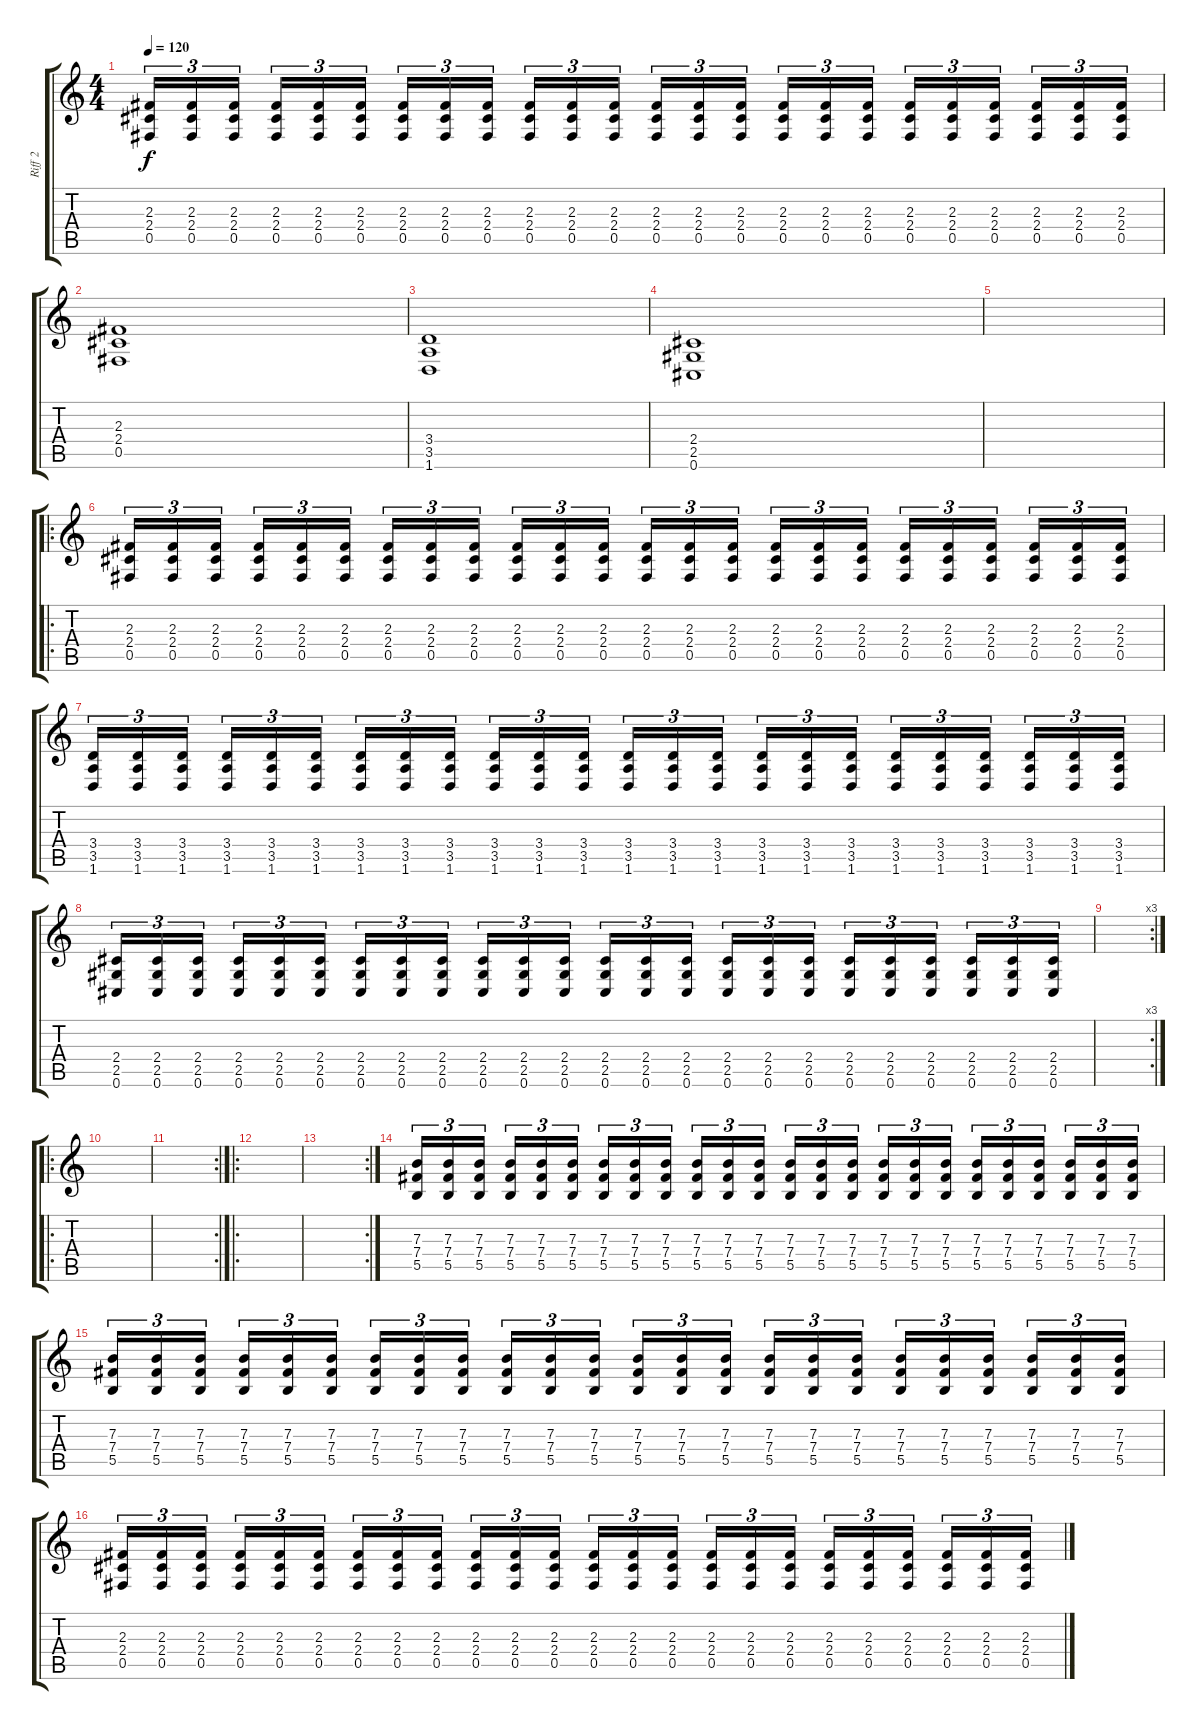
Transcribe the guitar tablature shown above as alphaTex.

\track ("Riff 2" "Riff 2") {instrument distortionguitar}
\staff {score tabs}
\tuning (Db4 Ab3 E3 B2 Gb2 Db2) {hide}
\ts (4 4)
\tempo 120
\clef g2
\ks c
(2.3 2.4 0.5).16{tu (3 2) dy f} (2.3 2.4 0.5).16{tu (3 2)} (2.3 2.4 0.5).16{tu (3 2) beam splitsecondary} (2.3 2.4 0.5).16{tu (3 2)} (2.3 2.4 0.5).16{tu (3 2)} (2.3 2.4 0.5).16{tu (3 2)} (2.3 2.4 0.5).16{tu (3 2)} (2.3 2.4 0.5).16{tu (3 2)} (2.3 2.4 0.5).16{tu (3 2) beam splitsecondary} (2.3 2.4 0.5).16{tu (3 2)} (2.3 2.4 0.5).16{tu (3 2)} (2.3 2.4 0.5).16{tu (3 2)} (2.3 2.4 0.5).16{tu (3 2)} (2.3 2.4 0.5).16{tu (3 2)} (2.3 2.4 0.5).16{tu (3 2) beam splitsecondary} (2.3 2.4 0.5).16{tu (3 2)} (2.3 2.4 0.5).16{tu (3 2)} (2.3 2.4 0.5).16{tu (3 2)} (2.3 2.4 0.5).16{tu (3 2)} (2.3 2.4 0.5).16{tu (3 2)} (2.3 2.4 0.5).16{tu (3 2) beam splitsecondary} (2.3 2.4 0.5).16{tu (3 2)} (2.3 2.4 0.5).16{tu (3 2)} (2.3 2.4 0.5).16{tu (3 2)} |
(2.3 2.4 0.5).1 |
(3.4 3.5 1.6).1 |
(2.4 2.5 0.6).1 |
|
\ro
(2.3 2.4 0.5).16{tu (3 2)} (2.3 2.4 0.5).16{tu (3 2)} (2.3 2.4 0.5).16{tu (3 2) beam splitsecondary} (2.3 2.4 0.5).16{tu (3 2)} (2.3 2.4 0.5).16{tu (3 2)} (2.3 2.4 0.5).16{tu (3 2)} (2.3 2.4 0.5).16{tu (3 2)} (2.3 2.4 0.5).16{tu (3 2)} (2.3 2.4 0.5).16{tu (3 2) beam splitsecondary} (2.3 2.4 0.5).16{tu (3 2)} (2.3 2.4 0.5).16{tu (3 2)} (2.3 2.4 0.5).16{tu (3 2)} (2.3 2.4 0.5).16{tu (3 2)} (2.3 2.4 0.5).16{tu (3 2)} (2.3 2.4 0.5).16{tu (3 2) beam splitsecondary} (2.3 2.4 0.5).16{tu (3 2)} (2.3 2.4 0.5).16{tu (3 2)} (2.3 2.4 0.5).16{tu (3 2)} (2.3 2.4 0.5).16{tu (3 2)} (2.3 2.4 0.5).16{tu (3 2)} (2.3 2.4 0.5).16{tu (3 2) beam splitsecondary} (2.3 2.4 0.5).16{tu (3 2)} (2.3 2.4 0.5).16{tu (3 2)} (2.3 2.4 0.5).16{tu (3 2)} |
(3.4 3.5 1.6).16{tu (3 2)} (3.4 3.5 1.6).16{tu (3 2)} (3.4 3.5 1.6).16{tu (3 2) beam splitsecondary} (3.4 3.5 1.6).16{tu (3 2)} (3.4 3.5 1.6).16{tu (3 2)} (3.4 3.5 1.6).16{tu (3 2)} (3.4 3.5 1.6).16{tu (3 2)} (3.4 3.5 1.6).16{tu (3 2)} (3.4 3.5 1.6).16{tu (3 2) beam splitsecondary} (3.4 3.5 1.6).16{tu (3 2)} (3.4 3.5 1.6).16{tu (3 2)} (3.4 3.5 1.6).16{tu (3 2)} (3.4 3.5 1.6).16{tu (3 2)} (3.4 3.5 1.6).16{tu (3 2)} (3.4 3.5 1.6).16{tu (3 2) beam splitsecondary} (3.4 3.5 1.6).16{tu (3 2)} (3.4 3.5 1.6).16{tu (3 2)} (3.4 3.5 1.6).16{tu (3 2)} (3.4 3.5 1.6).16{tu (3 2)} (3.4 3.5 1.6).16{tu (3 2)} (3.4 3.5 1.6).16{tu (3 2) beam splitsecondary} (3.4 3.5 1.6).16{tu (3 2)} (3.4 3.5 1.6).16{tu (3 2)} (3.4 3.5 1.6).16{tu (3 2)} |
(2.4 2.5 0.6).16{tu (3 2)} (2.4 2.5 0.6).16{tu (3 2)} (2.4 2.5 0.6).16{tu (3 2) beam splitsecondary} (2.4 2.5 0.6).16{tu (3 2)} (2.4 2.5 0.6).16{tu (3 2)} (2.4 2.5 0.6).16{tu (3 2)} (2.4 2.5 0.6).16{tu (3 2)} (2.4 2.5 0.6).16{tu (3 2)} (2.4 2.5 0.6).16{tu (3 2) beam splitsecondary} (2.4 2.5 0.6).16{tu (3 2)} (2.4 2.5 0.6).16{tu (3 2)} (2.4 2.5 0.6).16{tu (3 2)} (2.4 2.5 0.6).16{tu (3 2)} (2.4 2.5 0.6).16{tu (3 2)} (2.4 2.5 0.6).16{tu (3 2) beam splitsecondary} (2.4 2.5 0.6).16{tu (3 2)} (2.4 2.5 0.6).16{tu (3 2)} (2.4 2.5 0.6).16{tu (3 2)} (2.4 2.5 0.6).16{tu (3 2)} (2.4 2.5 0.6).16{tu (3 2)} (2.4 2.5 0.6).16{tu (3 2) beam splitsecondary} (2.4 2.5 0.6).16{tu (3 2)} (2.4 2.5 0.6).16{tu (3 2)} (2.4 2.5 0.6).16{tu (3 2)} |
\rc 3
|
\ro
|
\rc 2
|
\ro
|
\rc 2
|
(7.3 7.4 5.5).16{tu (3 2)} (7.3 7.4 5.5).16{tu (3 2)} (7.3 7.4 5.5).16{tu (3 2) beam splitsecondary} (7.3 7.4 5.5).16{tu (3 2)} (7.3 7.4 5.5).16{tu (3 2)} (7.3 7.4 5.5).16{tu (3 2)} (7.3 7.4 5.5).16{tu (3 2)} (7.3 7.4 5.5).16{tu (3 2)} (7.3 7.4 5.5).16{tu (3 2) beam splitsecondary} (7.3 7.4 5.5).16{tu (3 2)} (7.3 7.4 5.5).16{tu (3 2)} (7.3 7.4 5.5).16{tu (3 2)} (7.3 7.4 5.5).16{tu (3 2)} (7.3 7.4 5.5).16{tu (3 2)} (7.3 7.4 5.5).16{tu (3 2) beam splitsecondary} (7.3 7.4 5.5).16{tu (3 2)} (7.3 7.4 5.5).16{tu (3 2)} (7.3 7.4 5.5).16{tu (3 2)} (7.3 7.4 5.5).16{tu (3 2)} (7.3 7.4 5.5).16{tu (3 2)} (7.3 7.4 5.5).16{tu (3 2) beam splitsecondary} (7.3 7.4 5.5).16{tu (3 2)} (7.3 7.4 5.5).16{tu (3 2)} (7.3 7.4 5.5).16{tu (3 2)} |
(7.3 7.4 5.5).16{tu (3 2)} (7.3 7.4 5.5).16{tu (3 2)} (7.3 7.4 5.5).16{tu (3 2) beam splitsecondary} (7.3 7.4 5.5).16{tu (3 2)} (7.3 7.4 5.5).16{tu (3 2)} (7.3 7.4 5.5).16{tu (3 2)} (7.3 7.4 5.5).16{tu (3 2)} (7.3 7.4 5.5).16{tu (3 2)} (7.3 7.4 5.5).16{tu (3 2) beam splitsecondary} (7.3 7.4 5.5).16{tu (3 2)} (7.3 7.4 5.5).16{tu (3 2)} (7.3 7.4 5.5).16{tu (3 2)} (7.3 7.4 5.5).16{tu (3 2)} (7.3 7.4 5.5).16{tu (3 2)} (7.3 7.4 5.5).16{tu (3 2) beam splitsecondary} (7.3 7.4 5.5).16{tu (3 2)} (7.3 7.4 5.5).16{tu (3 2)} (7.3 7.4 5.5).16{tu (3 2)} (7.3 7.4 5.5).16{tu (3 2)} (7.3 7.4 5.5).16{tu (3 2)} (7.3 7.4 5.5).16{tu (3 2) beam splitsecondary} (7.3 7.4 5.5).16{tu (3 2)} (7.3 7.4 5.5).16{tu (3 2)} (7.3 7.4 5.5).16{tu (3 2)} |
(2.3 2.4 0.5).16{tu (3 2)} (2.3 2.4 0.5).16{tu (3 2)} (2.3 2.4 0.5).16{tu (3 2) beam splitsecondary} (2.3 2.4 0.5).16{tu (3 2)} (2.3 2.4 0.5).16{tu (3 2)} (2.3 2.4 0.5).16{tu (3 2)} (2.3 2.4 0.5).16{tu (3 2)} (2.3 2.4 0.5).16{tu (3 2)} (2.3 2.4 0.5).16{tu (3 2) beam splitsecondary} (2.3 2.4 0.5).16{tu (3 2)} (2.3 2.4 0.5).16{tu (3 2)} (2.3 2.4 0.5).16{tu (3 2)} (2.3 2.4 0.5).16{tu (3 2)} (2.3 2.4 0.5).16{tu (3 2)} (2.3 2.4 0.5).16{tu (3 2) beam splitsecondary} (2.3 2.4 0.5).16{tu (3 2)} (2.3 2.4 0.5).16{tu (3 2)} (2.3 2.4 0.5).16{tu (3 2)} (2.3 2.4 0.5).16{tu (3 2)} (2.3 2.4 0.5).16{tu (3 2)} (2.3 2.4 0.5).16{tu (3 2) beam splitsecondary} (2.3 2.4 0.5).16{tu (3 2)} (2.3 2.4 0.5).16{tu (3 2)} (2.3 2.4 0.5).16{tu (3 2)}
